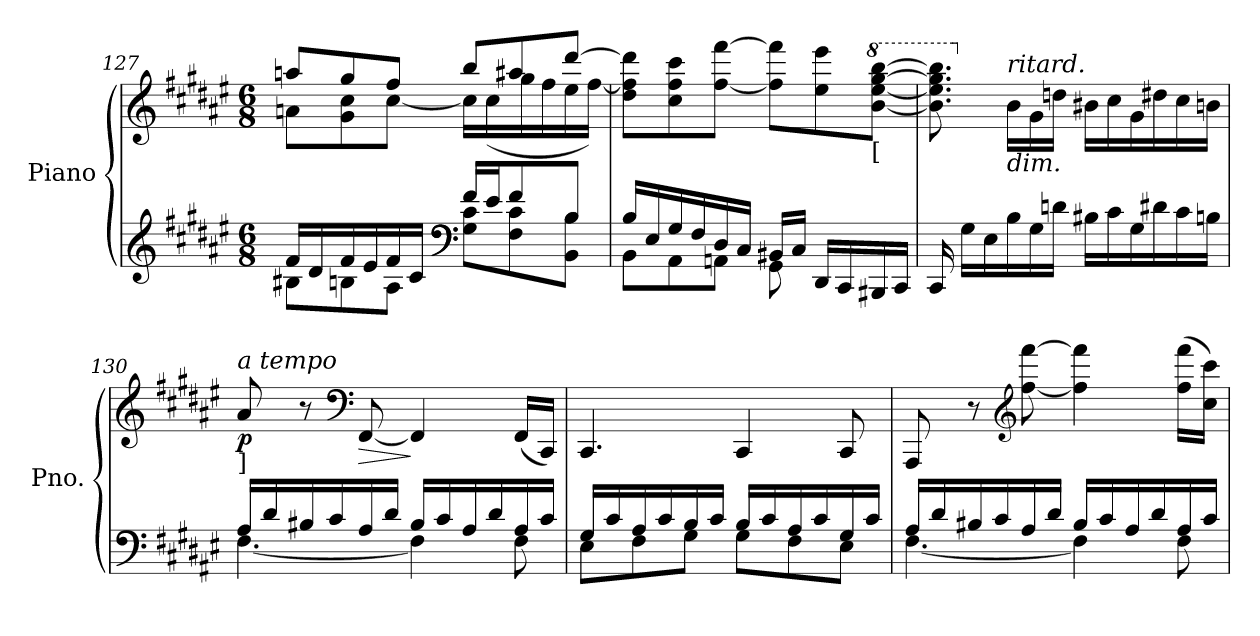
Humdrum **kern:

**kern	**kern	**dynam
*part1	*part1	*part1
*staff2	*staff1	*staff1/2
*I"Piano	*	*
*I'Pno.	*	*
!!LO:LB:g=z
*clefG2	*clefG2	*
*k[f#c#g#d#a#e#]	*k[f#c#g#d#a#e#]	*
*M6/8	*M6/8	*
=127	=127	=127
*^	*^	*
16f#/LL	8B#X\L	8aan/L	8an\L	.
16d#/	.	.	.	.
16f#/	8Bn\	8gg#/	8g#\ 8cc#\	.
16e#/	.	.	.	.
16f#/	8A#\J	8ff#/J	[8cc#\J	.
16c#/JJ	.	.	.	.
*clefF4	*	*	*	*
16f#/LL	8G#\ 8c#\L	8bb/L	16cc#\LL]	.
16e#/J	.	.	(16cc#\	.
8f#/	8F#\ 8c#\	8aa#X/	16gg#\	.
.	.	.	16ff#\	.
8B/J	8BB\ 8B\J	[8ddd#/J	16ee#\	.
.	.	.	[>16ff#\JJ)	.
=128	=128	=128	=128	=128
!	!	!LO:TX:b:i:t=-            -            -           -	!	!
*	*	*v	*v	*
16B/LL	8BB\L	8dd#\ 8ff#\] 8ddd#\]L	.
16E#/	.	.	.
16G#/	8AA#\	8cc#\ 8ff#\ 8ccc#\	.
16F#/	.	.	.
16D#/	8AAn\J	[8ff#\ [8fff#\J	.
16C#/JJ	.	.	.
16BB#X/LL	8GG#\	8ff#\] 8fff#\]L	.
16C#/JJ	.	.	.
16DD#/LL	4ryy	8ee#\ 8eee#\	.
16CC#/	.	.	.
*	*	*8va	*
!	!	!LO:TX:b:t=[	!
16BBB#X/	.	[8bb\ [8eee#\ [8ggg#\ [8bbb\J	.
16CC#/JJ	.	.	.
*v	*v	*	*
!!LO:LB:g=z
=129	=129	=129
16CC#/	8.bb\] 8.eee#\] 8.ggg#\] 8.bbb\]	.
16G#\LL	.	.
16E#\	.	.
*	*X8va	*
!	!LO:TX:a:i:t=ritard.	!
!	!LO:TX:b:i:t=dim.	!
16B\	16b\LL	.
16G#\	16g#\	.
16dn\JJ	16ddn\JJ	.
16B#X\LL	16b#X\LL	.
16c#\	16cc#\	.
16G#\	16g#\	.
16d#X\	16dd#X\	.
16c#\	16cc#\	.
16Bn\JJ	16bn\JJ	.
=130	=130	=130
*^	*	*
!	!	!LO:TX:a:i:t=a tempo	!
!	!	!LO:TX:b:t=]	!
!	!	!	!LO:DY:b
16A#/LL	[4.F#\	8a#/	p
16d#/	.	.	.
16B#X/	.	8r	.
16c#/	.	.	.
*	*	*clefF4	*
!	!	!	!LO:HP:b
16A#/	.	[8FF#/	>
16d#/JJ	.	.	.
16B#/LL	4F#\]	4FF#/]	]
16c#/	.	.	.
16A#/	.	.	.
16d#/	.	.	.
16A#/	8F#\	(16FF#/LL	.
16c#/JJ	.	16CC#/JJ)	.
!!LO:PB:g=z
=131	=131	=131	=131
16G#/LL	8E#\L	4.CC#/	.
16c#/	.	.	.
16A#/	8F#\	.	.
16c#/	.	.	.
16B/	8G#\J	.	.
16c#/JJ	.	.	.
16B/LL	8G#\L	4CC#/	.
16c#/	.	.	.
16A#/	8F#\	.	.
16c#/	.	.	.
16G#/	8E#\J	8CC#/	.
16c#/JJ	.	.	.
=132	=132	=132	=132
16A#/LL	[4.F#\	8AAA#/	.
16d#/	.	.	.
16B#X/	.	8r	.
16c#/	.	.	.
*	*	*clefG2	*
16A#/	.	[8ff#\ [8fff#\	.
16d#/JJ	.	.	.
16B#/LL	4F#\]	4ff#\] 4fff#\]	.
16c#/	.	.	.
16A#/	.	.	.
16d#/	.	.	.
16A#/	8F#\	(16ff#\ 16fff#\LL	.
16c#/JJ	.	16cc#\ 16ccc#\JJ)	.
*v	*v	*	*
=	=	=
*-	*-	*-
